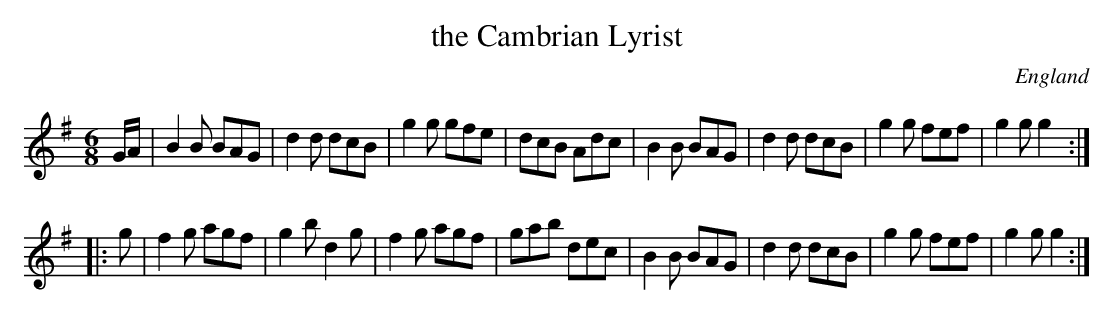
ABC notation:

X:1
T:the Cambrian Lyrist
L:1/8
M:6/8
O:England
K:G major
G/2A/2 | \
B2B BAG | d2d dcB | g2g gfe | dcB Adc | \
B2B BAG | d2d dcB | g2g fef | g2g g2 ::
g | \
f2g agf | g2b d2g | f2g agf | gab dec | \
B2B BAG | d2d dcB | g2g fef | g2g g2 :|
